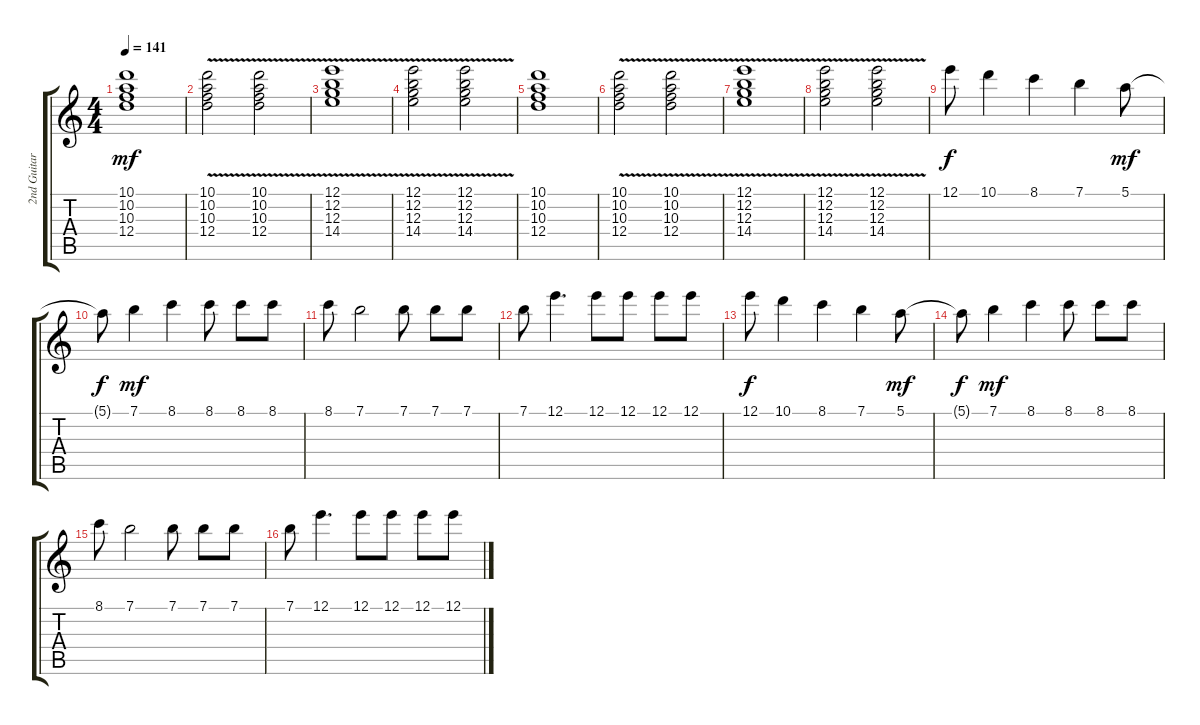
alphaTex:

\track ("2nd Guitarist" "2nd Guitar") {instrument overdrivenguitar}
\staff {score tabs}
\tuning (E4 B3 G3 D3 A2 E2) {hide}
\ts (4 4)
\tempo 141
\clef g2
\ks c
(10.1 10.2 10.3 12.4).1{dy mf} |
(10.1 10.2 10.3 12.4{v}).2 (10.1 10.2{v} 10.3 12.4).2 |
(12.1 12.2{v} 12.3 14.4).1 |
(12.1 12.2 12.3{v} 14.4).2 (12.1 12.2 12.3{v} 14.4).2 |
(10.1 10.2 10.3 12.4).1 |
(10.1 10.2 10.3 12.4{v}).2 (10.1 10.2{v} 10.3 12.4).2 |
(12.1 12.2{v} 12.3 14.4).1 |
(12.1 12.2 12.3{v} 14.4).2 (12.1 12.2 12.3{v} 14.4).2 |
12.1.8{dy f} 10.1.4 8.1.4 7.1.4 5.1.8{dy mf} |
5.1{t}.8{dy f} 7.1.4{dy mf} 8.1.4 8.1.8 8.1.8 8.1.8 |
8.1.8 7.1.2 7.1.8 7.1.8 7.1.8 |
7.1.8 12.1.4{d} 12.1.8 12.1.8 12.1.8 12.1.8 |
12.1.8{dy f} 10.1.4 8.1.4 7.1.4 5.1.8{dy mf} |
5.1{t}.8{dy f} 7.1.4{dy mf} 8.1.4 8.1.8 8.1.8 8.1.8 |
8.1.8 7.1.2 7.1.8 7.1.8 7.1.8 |
7.1.8 12.1.4{d} 12.1.8 12.1.8 12.1.8 12.1.8
